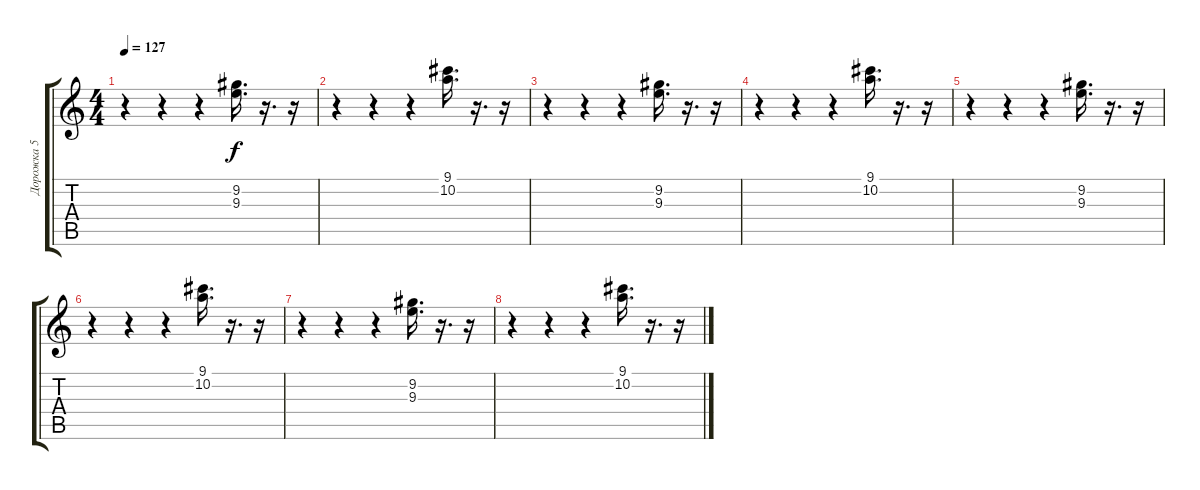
\track ("Дорожка 5" "Дорожка 5") {instrument overdrivenguitar}
\staff {score tabs}
\tuning (E4 B3 G3 D3 A2 E2) {hide}
\ts (4 4)
\tempo 127
\clef g2
\ks c
r.4{dy f} r.4 r.4 (9.2 9.3).16{d} r.16{d} r.16 |
r.4 r.4 r.4 (9.1 10.2).16{d} r.16{d} r.16 |
r.4 r.4 r.4 (9.2 9.3).16{d} r.16{d} r.16 |
r.4 r.4 r.4 (9.1 10.2).16{d} r.16{d} r.16 |
r.4 r.4 r.4 (9.2 9.3).16{d} r.16{d} r.16 |
r.4 r.4 r.4 (9.1 10.2).16{d} r.16{d} r.16 |
r.4 r.4 r.4 (9.2 9.3).16{d} r.16{d} r.16 |
r.4 r.4 r.4 (9.1 10.2).16{d} r.16{d} r.16
